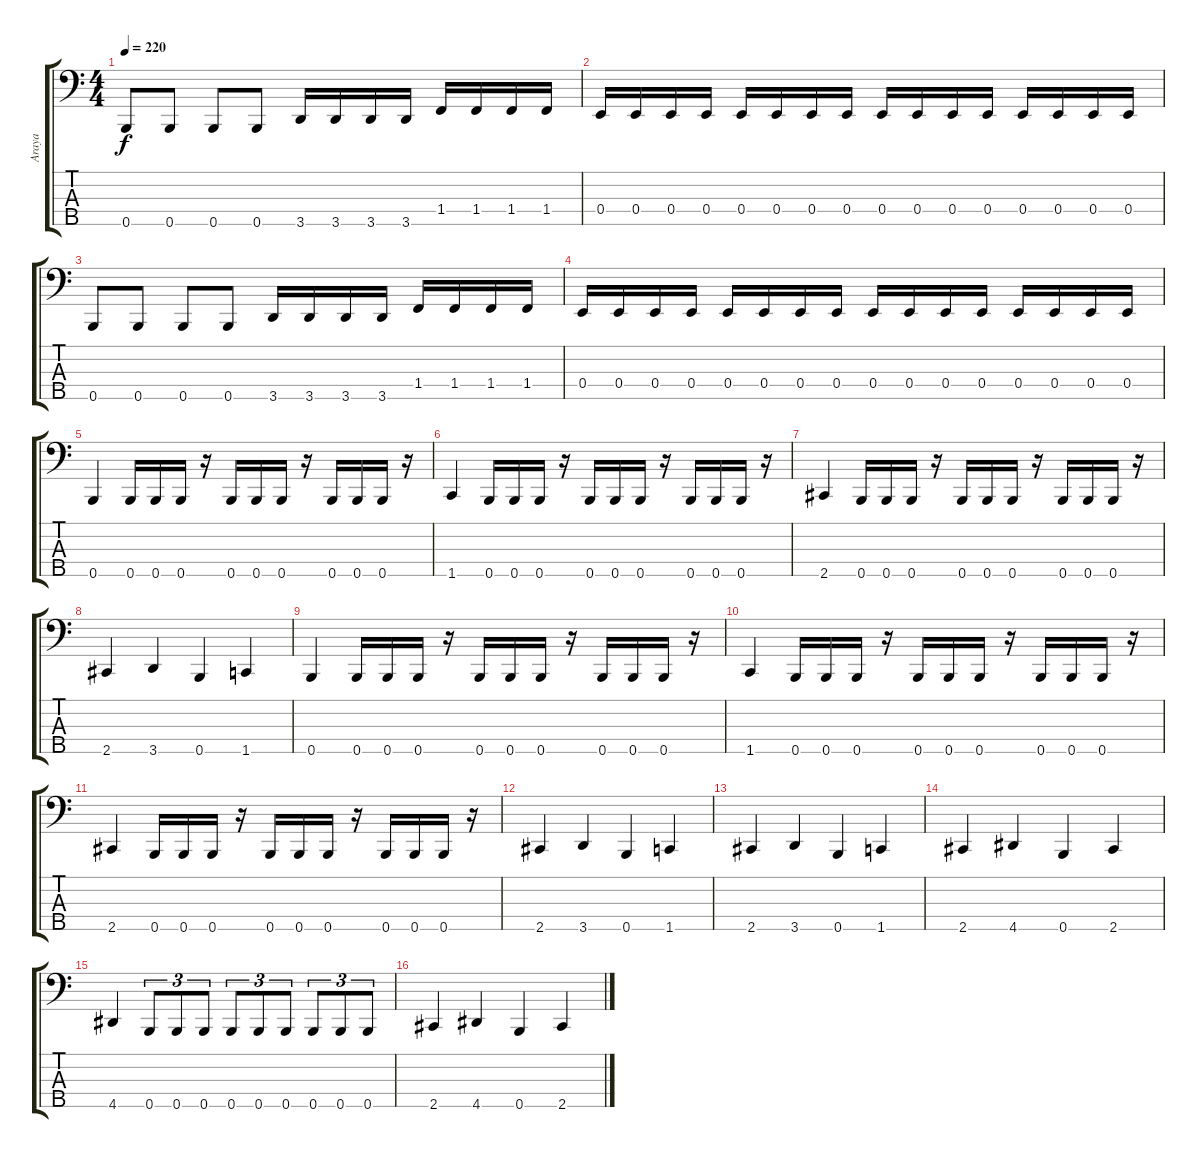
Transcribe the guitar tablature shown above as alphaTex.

\track ("Araya" "Araya") {instrument electricbasspick}
\staff {score tabs}
\tuning (Gb2 D2 A1 E1 B0) {hide}
\ts (4 4)
\tempo 220
\clef f4
\ks c
0.5.8{dy f} 0.5.8 0.5.8 0.5.8 3.5.16 3.5.16 3.5.16 3.5.16 1.4.16 1.4.16 1.4.16 1.4.16 |
0.4.16 0.4.16 0.4.16 0.4.16 0.4.16 0.4.16 0.4.16 0.4.16 0.4.16 0.4.16 0.4.16 0.4.16 0.4.16 0.4.16 0.4.16 0.4.16 |
0.5.8 0.5.8 0.5.8 0.5.8 3.5.16 3.5.16 3.5.16 3.5.16 1.4.16 1.4.16 1.4.16 1.4.16 |
0.4.16 0.4.16 0.4.16 0.4.16 0.4.16 0.4.16 0.4.16 0.4.16 0.4.16 0.4.16 0.4.16 0.4.16 0.4.16 0.4.16 0.4.16 0.4.16 |
0.5.4 0.5.16 0.5.16 0.5.16 r.16 0.5.16 0.5.16 0.5.16 r.16 0.5.16 0.5.16 0.5.16 r.16 |
1.5.4 0.5.16 0.5.16 0.5.16 r.16 0.5.16 0.5.16 0.5.16 r.16 0.5.16 0.5.16 0.5.16 r.16 |
2.5.4 0.5.16 0.5.16 0.5.16 r.16 0.5.16 0.5.16 0.5.16 r.16 0.5.16 0.5.16 0.5.16 r.16 |
2.5.4 3.5.4 0.5.4 1.5.4 |
0.5.4 0.5.16 0.5.16 0.5.16 r.16 0.5.16 0.5.16 0.5.16 r.16 0.5.16 0.5.16 0.5.16 r.16 |
1.5.4 0.5.16 0.5.16 0.5.16 r.16 0.5.16 0.5.16 0.5.16 r.16 0.5.16 0.5.16 0.5.16 r.16 |
2.5.4 0.5.16 0.5.16 0.5.16 r.16 0.5.16 0.5.16 0.5.16 r.16 0.5.16 0.5.16 0.5.16 r.16 |
2.5.4 3.5.4 0.5.4 1.5.4 |
2.5.4 3.5.4 0.5.4 1.5.4 |
2.5.4 4.5.4 0.5.4 2.5.4 |
4.5.4 0.5.8{tu (3 2)} 0.5.8{tu (3 2)} 0.5.8{tu (3 2)} 0.5.8{tu (3 2)} 0.5.8{tu (3 2)} 0.5.8{tu (3 2)} 0.5.8{tu (3 2)} 0.5.8{tu (3 2)} 0.5.8{tu (3 2)} |
2.5.4 4.5.4 0.5.4 2.5.4
